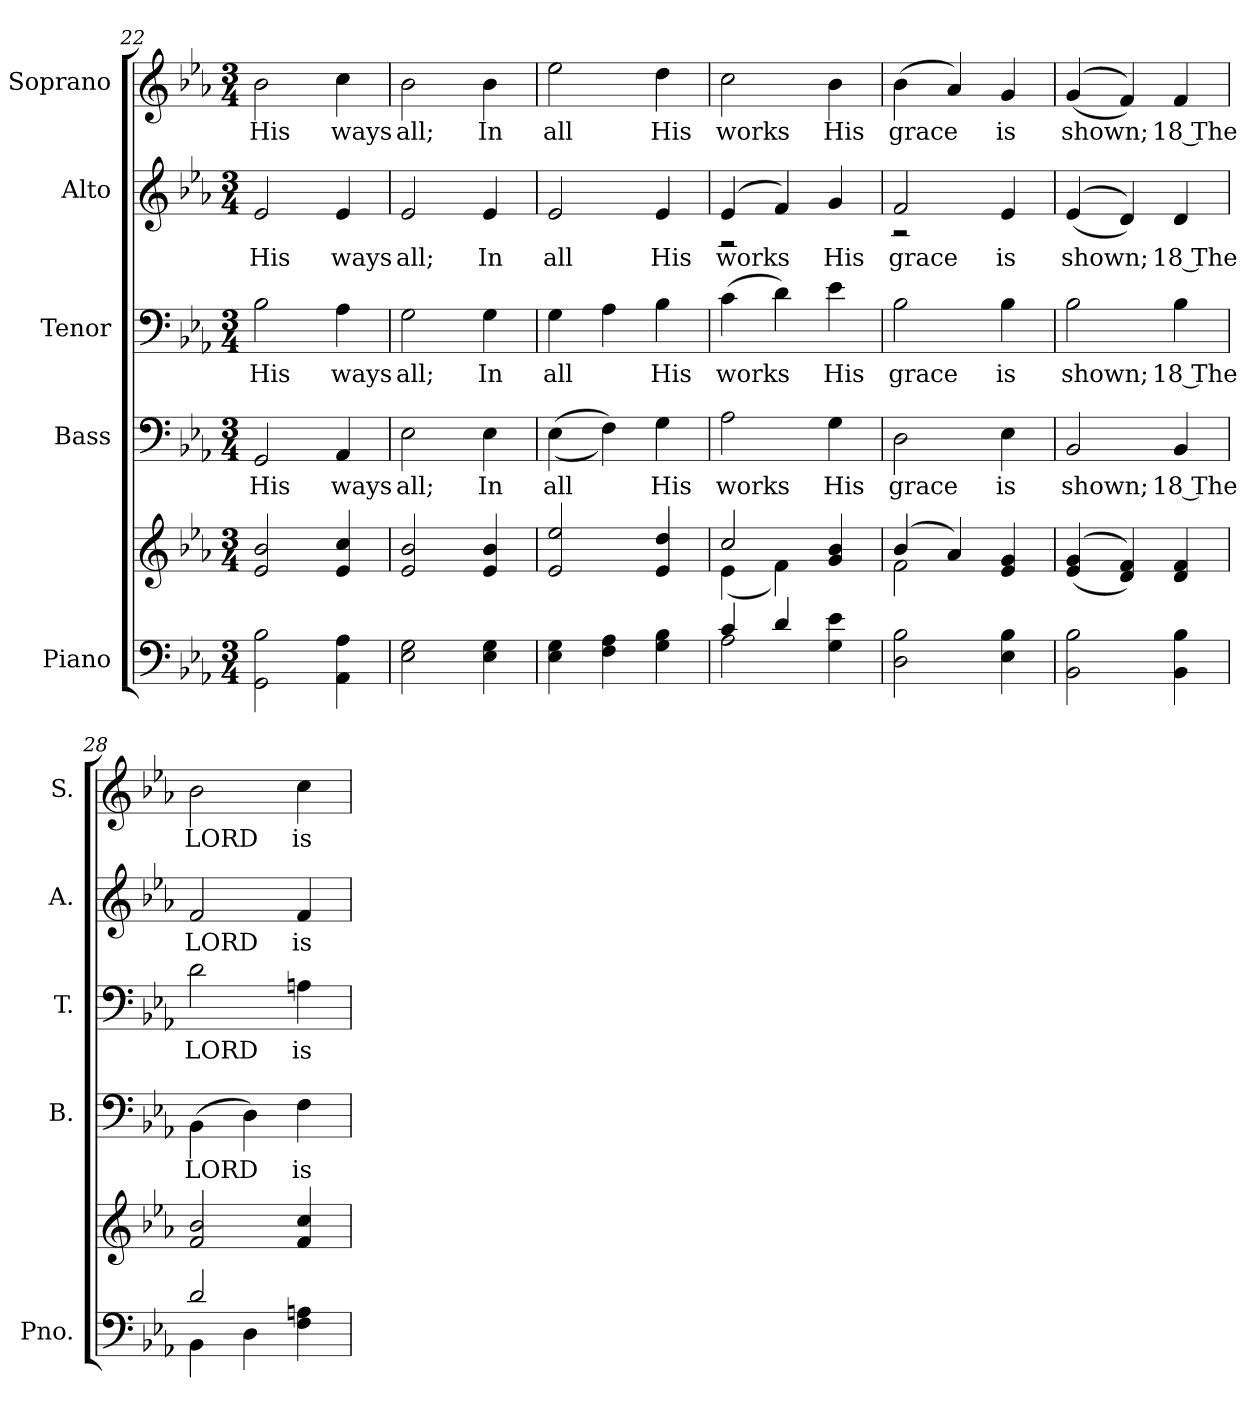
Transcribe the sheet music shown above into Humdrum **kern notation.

**kern	**kern	**kern	**text	**kern	**text	**kern	**text	**kern	**text
*part5	*part5	*part4	*part4	*part3	*part3	*part2	*part2	*part1	*part1
*staff6	*staff5	*staff4	*staff4	*staff3	*staff3	*staff2	*staff2	*staff1	*staff1
*I"Piano	*	*I"Bass	*	*I"Tenor	*	*I"Alto	*	*I"Soprano	*
*I'Pno.	*	*I'B.	*	*I'T.	*	*I'A.	*	*I'S.	*
!!LO:PB:g=z
*clefF4	*clefG2	*clefF4	*	*clefF4	*	*clefG2	*	*clefG2	*
*k[b-e-a-]	*k[b-e-a-]	*k[b-e-a-]	*	*k[b-e-a-]	*	*k[b-e-a-]	*	*k[b-e-a-]	*
*c:	*c:	*c:	*	*c:	*	*c:	*	*c:	*
*M3/4	*M3/4	*M3/4	*	*M3/4	*	*M3/4	*	*M3/4	*
=22	=22	=22	=22	=22	=22	=22	=22	=22	=22
!	!	!	!LO:LY:b:color=#000000	!	!	!	!	!	!
!	!	!	!	!	!LO:LY:b:color=#000000	!	!	!	!
!	!	!	!	!	!	!	!LO:LY:b:color=#000000	!	!
!	!	!	!	!	!	!	!	!	!LO:LY:b:color=#000000
2GGi\ 2B-i	2e-i/ 2b-i	2GGi/	His	2B-i\	His	2e-i/	His	2b-i\	His
!	!	!	!LO:LY:b:color=#000000	!	!	!	!	!	!
!	!	!	!	!	!LO:LY:b:color=#000000	!	!	!	!
!	!	!	!	!	!	!	!LO:LY:b:color=#000000	!	!
!	!	!	!	!	!	!	!	!	!LO:LY:b:color=#000000
4AA-i\ 4A-i	4e-i/ 4cci	4AA-i/	ways	4A-i\	ways	4e-i/	ways	4cci\	ways
=23	=23	=23	=23	=23	=23	=23	=23	=23	=23
!	!	!	!LO:LY:b:color=#000000	!	!	!	!	!	!
!	!	!	!	!	!LO:LY:b:color=#000000	!	!	!	!
!	!	!	!	!	!	!	!LO:LY:b:color=#000000	!	!
!	!	!	!	!	!	!	!	!	!LO:LY:b:color=#000000
2E-i\ 2Gi	2e-i/ 2b-i	2E-i\	all;	2Gi\	all;	2e-i/	all;	2b-i\	all;
!	!	!	!LO:LY:b:color=#000000	!	!	!	!	!	!
!	!	!	!	!	!LO:LY:b:color=#000000	!	!	!	!
!	!	!	!	!	!	!	!LO:LY:b:color=#000000	!	!
!	!	!	!	!	!	!	!	!	!LO:LY:b:color=#000000
4E-i\ 4Gi	4e-i/ 4b-i	4E-i\	In	4Gi\	In	4e-i/	In	4b-i\	In
=24	=24	=24	=24	=24	=24	=24	=24	=24	=24
!	!	!	!LO:LY:b:color=#000000	!	!	!	!	!	!
!	!	!	!	!	!LO:LY:b:color=#000000	!	!	!	!
!	!	!	!	!	!	!	!LO:LY:b:color=#000000	!	!
!	!	!	!	!	!	!	!	!	!LO:LY:b:color=#000000
4E-i\ 4Gi	2e-i/ 2ee-i	((4E-i\	all	4Gi\	all	2e-i/	all	2ee-i\	all
4Fi\ 4A-i	.	4Fi\))	.	4A-i\	.	.	.	.	.
!	!	!	!LO:LY:b:color=#000000	!	!	!	!	!	!
!	!	!	!	!	!LO:LY:b:color=#000000	!	!	!	!
!	!	!	!	!	!	!	!LO:LY:b:color=#000000	!	!
!	!	!	!	!	!	!	!	!	!LO:LY:b:color=#000000
4Gi\ 4B-i	4e-i/ 4ddi	4Gi\	His	4B-i\	His	4e-i/	His	4ddi\	His
!!LO:PB:g=z
=25	=25	=25	=25	=25	=25	=25	=25	=25	=25
*^	*^	*	*	*	*	*	*	*	*
!	!	!	!	!	!LO:LY:b:color=#000000	!	!	!	!	!	!
!	!	!	!	!	!	!	!LO:LY:b:color=#000000	!	!	!	!
!	!	!	!	!	!	!	!	!	!LO:LY:b:color=#000000	!	!
*	*	*	*	*	*	*	*	*^	*	*	*
!	!	!	!	!	!	!	!	!	!	!	!	!LO:LY:b:color=#000000
4ci/	2A-i\	2cci/	(4e-i\	2A-i\	works	(4ci\	works	(4e-i/	2r	works	2cci\	works
4di/	.	.	4fi\)	.	.	4di\)	.	4fi/)	.	.	.	.
!	!	!	!	!	!LO:LY:b:color=#000000	!	!	!	!	!	!	!
!	!	!	!	!	!	!	!LO:LY:b:color=#000000	!	!	!	!	!
!	!	!	!	!	!	!	!	!	!	!LO:LY:b:color=#000000	!	!
!	!	!	!	!	!	!	!	!	!	!	!	!LO:LY:b:color=#000000
4Gi\ 4e-i	4ryy	4gi/ 4b-i	4ryy	4Gi\	His	4e-i\	His	4gi/	4ryy	His	4b-i\	His
*v	*v	*	*	*	*	*	*	*	*	*	*	*
=26	=26	=26	=26	=26	=26	=26	=26	=26	=26	=26	=26
*^	*	*	*	*	*	*	*	*	*	*	*
!	!	!	!	!	!LO:LY:b:color=#000000	!	!	!	!	!	!	!
*v	*v	*	*	*	*	*	*	*	*	*	*	*
*^	*	*	*	*	*	*	*	*	*	*	*
!	!	!	!	!	!	!	!LO:LY:b:color=#000000	!	!	!	!	!
*v	*v	*	*	*	*	*	*	*	*	*	*	*
*^	*	*	*	*	*	*	*	*	*	*	*
!	!	!	!	!	!	!	!	!	!	!LO:LY:b:color=#000000	!	!
*v	*v	*	*	*	*	*	*	*	*	*	*	*
*^	*	*	*	*	*	*	*	*	*	*	*
!	!	!	!	!	!	!	!	!	!	!	!	!LO:LY:b:color=#000000
*v	*v	*	*	*	*	*	*	*	*	*	*	*
2Di\ 2B-i	(4b-i/	2fi\	2Di\	grace	2B-i\	grace	2fi/	2r	grace	(4b-i\	grace
.	4a-i/)	.	.	.	.	.	.	.	.	4a-i/)	.
!	!	!	!	!LO:LY:b:color=#000000	!	!	!	!	!	!	!
!	!	!	!	!	!	!LO:LY:b:color=#000000	!	!	!	!	!
!	!	!	!	!	!	!	!	!	!LO:LY:b:color=#000000	!	!
!	!	!	!	!	!	!	!	!	!	!	!LO:LY:b:color=#000000
4E-i\ 4B-i	4e-i/ 4gi	4ryy	4E-i\	is	4B-i\	is	4e-i/	4ryy	is	4gi/	is
*	*v	*v	*	*	*	*	*v	*v	*	*	*
=27	=27	=27	=27	=27	=27	=27	=27	=27	=27
*	*^	*	*	*	*	*^	*	*	*
!	!	!	!	!LO:LY:b:color=#000000	!	!	!	!	!	!	!
*	*v	*v	*	*	*	*	*v	*v	*	*	*
*	*^	*	*	*	*	*^	*	*	*
!	!	!	!	!	!	!LO:LY:b:color=#000000	!	!	!	!	!
*	*v	*v	*	*	*	*	*v	*v	*	*	*
*	*^	*	*	*	*	*^	*	*	*
!	!	!	!	!	!	!	!	!	!LO:LY:b:color=#000000	!	!
*	*v	*v	*	*	*	*	*v	*v	*	*	*
*	*^	*	*	*	*	*^	*	*	*
!	!	!	!	!	!	!	!	!	!	!	!LO:LY:b:color=#000000
*	*v	*v	*	*	*	*	*v	*v	*	*	*
2BB-i\ 2B-i	((4e-i/ 4gi	2BB-i/	shown;	2B-i\	shown;	((4e-i/	shown;	((4gi/	shown;
.	4di/ 4fi))	.	.	.	.	4di/))	.	4fi/))	.
!	!	!	!LO:LY:b:color=#000000	!	!	!	!	!	!
!	!	!	!	!	!LO:LY:b:color=#000000	!	!	!	!
!	!	!	!	!	!	!	!LO:LY:b:color=#000000	!	!
!	!	!	!	!	!	!	!	!	!LO:LY:b:color=#000000
4BB-i\ 4B-i	4di/ 4fi	4BB-i/	18 The	4B-i\	18 The	4di/	18 The	4fi/	18 The
!!LO:PB:g=z
=28	=28	=28	=28	=28	=28	=28	=28	=28	=28
*^	*	*	*	*	*	*	*	*	*
!	!	!	!	!LO:LY:b:color=#000000	!	!	!	!	!	!
!	!	!	!	!	!	!LO:LY:b:color=#000000	!	!	!	!
!	!	!	!	!	!	!	!	!LO:LY:b:color=#000000	!	!
!	!	!	!	!	!	!	!	!	!	!LO:LY:b:color=#000000
2di/	4BB-i\	2fi/ 2b-i	(4BB-i\	LORD	2di\	LORD	2fi/	LORD	2b-i\	LORD
.	4Di\	.	4Di\)	.	.	.	.	.	.	.
!	!	!	!	!LO:LY:b:color=#000000	!	!	!	!	!	!
!	!	!	!	!	!	!LO:LY:b:color=#000000	!	!	!	!
!	!	!	!	!	!	!	!	!LO:LY:b:color=#000000	!	!
!	!	!	!	!	!	!	!	!	!	!LO:LY:b:color=#000000
4Fi\ 4Ani	4ryy	4fi/ 4cci	4Fi\	is	4Ani\	is	4fi/	is	4cci\	is
*v	*v	*	*	*	*	*	*	*	*	*
=	=	=	=	=	=	=	=	=	=
*-	*-	*-	*-	*-	*-	*-	*-	*-	*-
